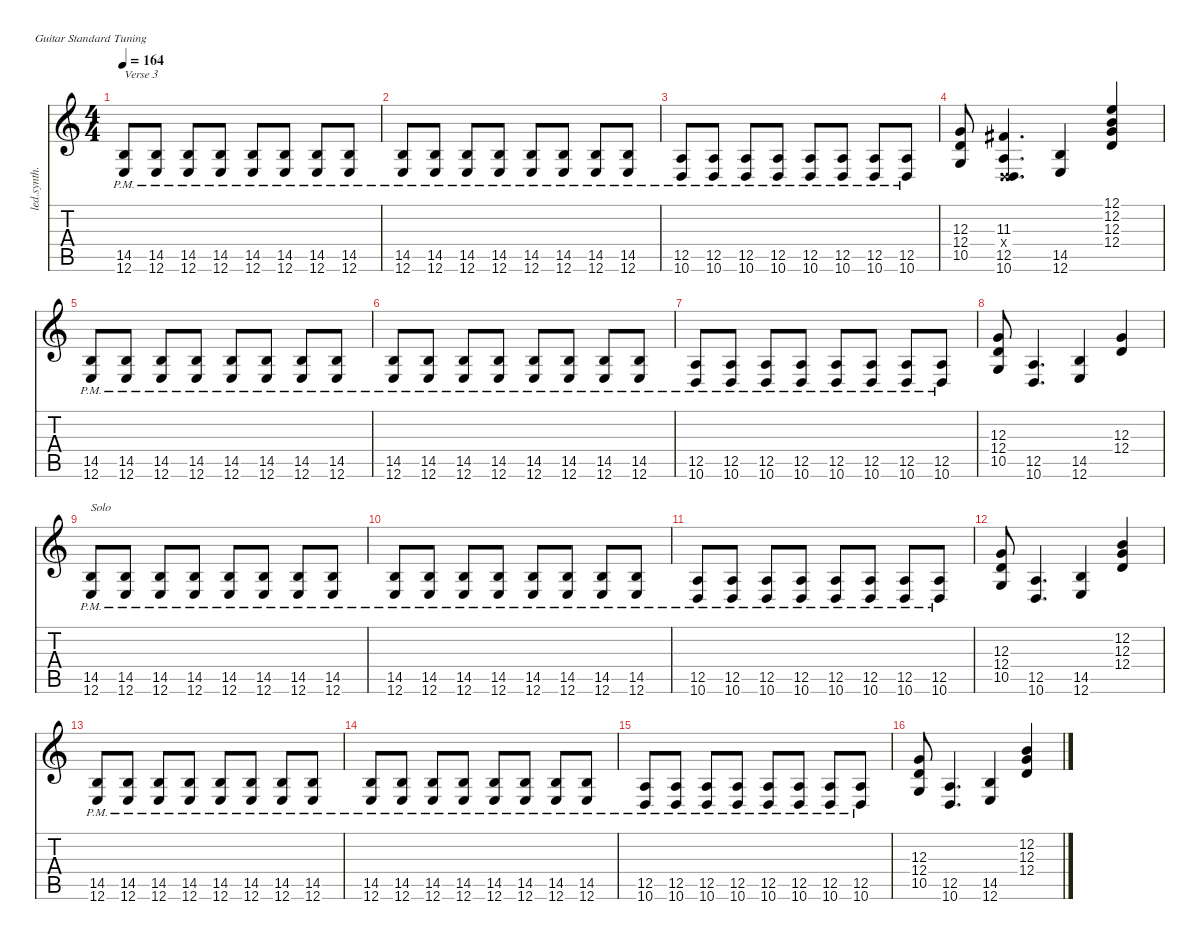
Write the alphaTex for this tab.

\defaultSystemsLayout 4
\hideDynamics
\bracketExtendMode nobrackets
\track ("Rhythm Guitar 2" "led.synth.") {instrument lead1square}
\staff {score tabs}
\tuning (E4 B3 G3 D3 A2 E2)
\ts (4 4)
\tempo 164
\clef g2
\ks c
(14.5{pm} 12.6).8{txt "Verse 3" dy f} (14.5{pm} 12.6).8 (14.5{pm} 12.6).8 (14.5{pm} 12.6).8 (14.5{pm} 12.6).8 (14.5{pm} 12.6).8 (14.5{pm} 12.6).8 (14.5{pm} 12.6).8 |
(14.5{pm} 12.6).8 (14.5{pm} 12.6).8 (14.5{pm} 12.6).8 (14.5{pm} 12.6).8 (14.5{pm} 12.6).8 (14.5{pm} 12.6).8 (14.5{pm} 12.6).8 (14.5{pm} 12.6).8 |
(12.5{pm} 10.6).8 (12.5{pm} 10.6).8 (12.5{pm} 10.6).8 (12.5{pm} 10.6).8 (12.5{pm} 10.6).8 (12.5{pm} 10.6).8 (12.5{pm} 10.6).8 (12.5{pm} 10.6).8 |
(12.3 12.4 10.5).8 (11.3{acc #} 0.4{x} 12.5 10.6).4{d} (14.5 12.6).4 (12.1 12.2 12.3 12.4).4 |
(14.5{pm} 12.6).8 (14.5{pm} 12.6).8 (14.5{pm} 12.6).8 (14.5{pm} 12.6).8 (14.5{pm} 12.6).8 (14.5{pm} 12.6).8 (14.5{pm} 12.6).8 (14.5{pm} 12.6).8 |
(14.5{pm} 12.6).8 (14.5{pm} 12.6).8 (14.5{pm} 12.6).8 (14.5{pm} 12.6).8 (14.5{pm} 12.6).8 (14.5{pm} 12.6).8 (14.5{pm} 12.6).8 (14.5{pm} 12.6).8 |
(12.5{pm} 10.6).8 (12.5{pm} 10.6).8 (12.5{pm} 10.6).8 (12.5{pm} 10.6).8 (12.5{pm} 10.6).8 (12.5{pm} 10.6).8 (12.5{pm} 10.6).8 (12.5{pm} 10.6).8 |
(12.3 12.4 10.5).8 (12.5 10.6).4{d} (14.5 12.6).4 (12.3 12.4).4 |
(14.5{pm} 12.6).8{txt "Solo"} (14.5{pm} 12.6).8 (14.5{pm} 12.6).8 (14.5{pm} 12.6).8 (14.5{pm} 12.6).8 (14.5{pm} 12.6).8 (14.5{pm} 12.6).8 (14.5{pm} 12.6).8 |
(14.5{pm} 12.6).8 (14.5{pm} 12.6).8 (14.5{pm} 12.6).8 (14.5{pm} 12.6).8 (14.5{pm} 12.6).8 (14.5{pm} 12.6).8 (14.5{pm} 12.6).8 (14.5{pm} 12.6).8 |
(12.5{pm} 10.6).8 (12.5{pm} 10.6).8 (12.5{pm} 10.6).8 (12.5{pm} 10.6).8 (12.5{pm} 10.6).8 (12.5{pm} 10.6).8 (12.5{pm} 10.6).8 (12.5{pm} 10.6).8 |
(12.3 12.4 10.5).8 (12.5 10.6).4{d} (14.5 12.6).4 (12.2 12.3 12.4).4 |
(14.5{pm} 12.6).8 (14.5{pm} 12.6).8 (14.5{pm} 12.6).8 (14.5{pm} 12.6).8 (14.5{pm} 12.6).8 (14.5{pm} 12.6).8 (14.5{pm} 12.6).8 (14.5{pm} 12.6).8 |
(14.5{pm} 12.6).8 (14.5{pm} 12.6).8 (14.5{pm} 12.6).8 (14.5{pm} 12.6).8 (14.5{pm} 12.6).8 (14.5{pm} 12.6).8 (14.5{pm} 12.6).8 (14.5{pm} 12.6).8 |
(12.5{pm} 10.6).8 (12.5{pm} 10.6).8 (12.5{pm} 10.6).8 (12.5{pm} 10.6).8 (12.5{pm} 10.6).8 (12.5{pm} 10.6).8 (12.5{pm} 10.6).8 (12.5{pm} 10.6).8 |
(12.3 12.4 10.5).8 (12.5 10.6).4{d} (14.5 12.6).4 (12.2 12.3 12.4).4
